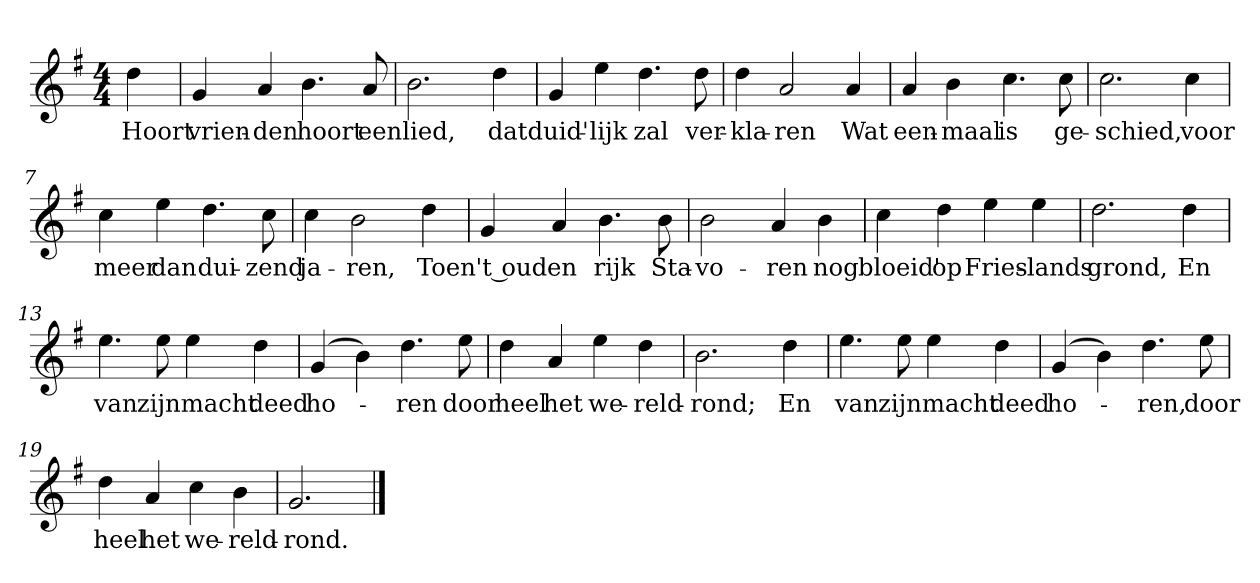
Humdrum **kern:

**kern	**text
*part1	*part1
*staff1	*staff1
*clefG2	*
*k[f#]	*
*G:	*
*M4/4	*
*MM120	*
=	=
4dd	Hoort
=1	=1
4g	vrien-
4a	-den
4.b	hoort
8a	een
=2	=2
2.b	lied,
4dd	dat
=3	=3
4g	duid'-
4ee	-lijk
4.dd	zal
8dd	ver-
=4	=4
4dd	-kla-
2a	-ren
4a	Wat
=5	=5
4a	een-
4b	-maal
4.cc	is
8cc	ge-
=6	=6
2.cc	-schied,
4cc	voor
=7	=7
4cc	meer
4ee	dan
4.dd	dui-
8cc	-zend
=8	=8
4cc	ja-
2b	-ren,
4dd	Toen
=9	=9
4g	't oud
4a	en
4.b	rijk
8b	Sta-
=10	=10
2b	-vo-
4a	-ren
4b	nog
=11	=11
4cc	bloeid'
4dd	op
4ee	Fries-
4ee	-lands
=12	=12
2.dd	grond,
4dd	En
=13	=13
4.ee	van
8ee	zijn
4ee	macht
4dd	deed
=14	=14
(4g	ho-
4b)	.
4.dd	-ren
8ee	door
=15	=15
4dd	heel
4a	het
4ee	we-
4dd	-reld-
=16	=16
2.b	-rond;
4dd	En
=17	=17
4.ee	van
8ee	zijn
4ee	macht
4dd	deed
=18	=18
(4g	ho-
4b)	.
4.dd	-ren,
8ee	door
=19	=19
4dd	heel
4a	het
4cc	we-
4b	-reld-
=20	=20
2.g	-rond.
==	==
*-	*-
